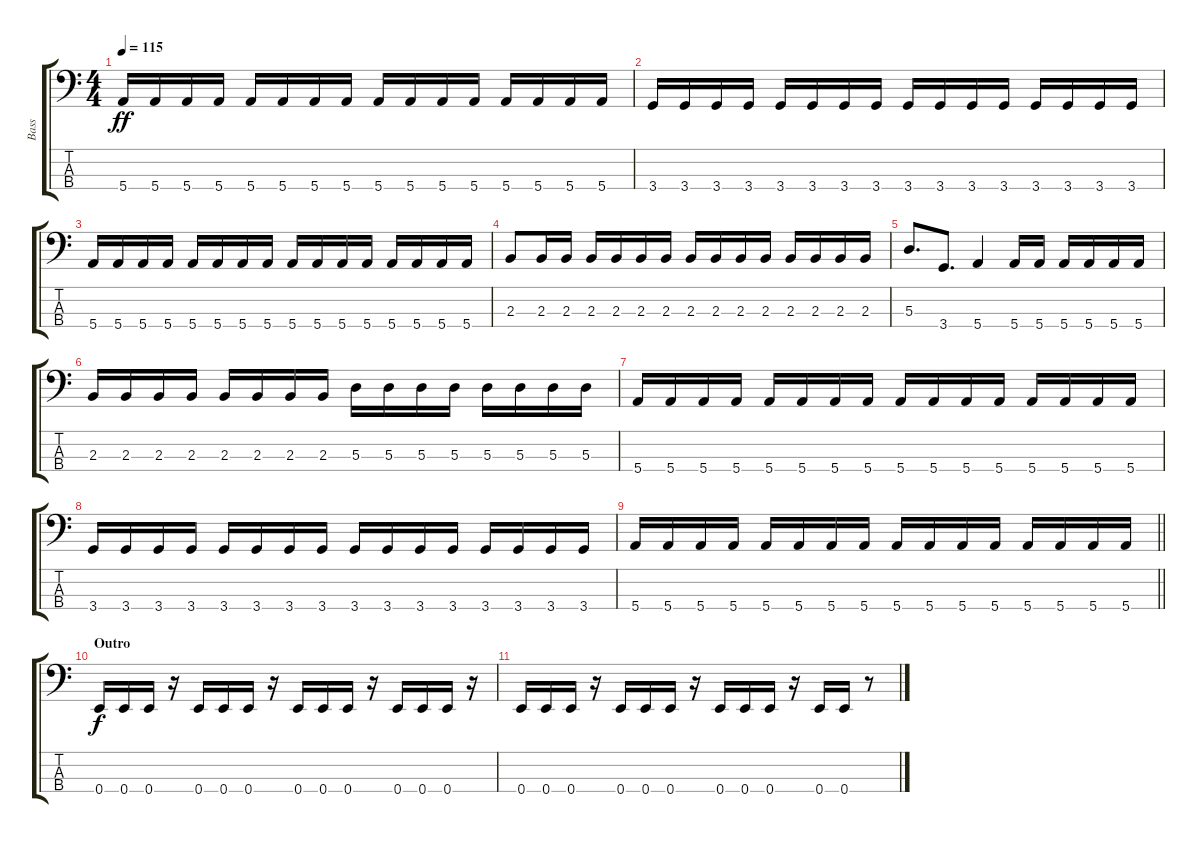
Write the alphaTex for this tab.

\track ("Bass" "Bass") {instrument electricbassfinger}
\staff {score tabs}
\tuning (G2 D2 A1 E1) {hide}
\ts (4 4)
\tempo 115
\clef f4
\ks c
5.4.16{dy ff} 5.4.16 5.4.16 5.4.16 5.4.16 5.4.16 5.4.16 5.4.16 5.4.16 5.4.16 5.4.16 5.4.16 5.4.16 5.4.16 5.4.16 5.4.16 |
3.4.16 3.4.16 3.4.16 3.4.16 3.4.16 3.4.16 3.4.16 3.4.16 3.4.16 3.4.16 3.4.16 3.4.16 3.4.16 3.4.16 3.4.16 3.4.16 |
5.4.16 5.4.16 5.4.16 5.4.16 5.4.16 5.4.16 5.4.16 5.4.16 5.4.16 5.4.16 5.4.16 5.4.16 5.4.16 5.4.16 5.4.16 5.4.16 |
2.3.8 2.3.16 2.3.16 2.3.16 2.3.16 2.3.16 2.3.16 2.3.16 2.3.16 2.3.16 2.3.16 2.3.16 2.3.16 2.3.16 2.3.16 |
5.3.8{d} 3.4.8{d} 5.4.4 5.4.16 5.4.16 5.4.16 5.4.16 5.4.16 5.4.16 |
2.3.16 2.3.16 2.3.16 2.3.16 2.3.16 2.3.16 2.3.16 2.3.16 5.3.16 5.3.16 5.3.16 5.3.16 5.3.16 5.3.16 5.3.16 5.3.16 |
5.4.16 5.4.16 5.4.16 5.4.16 5.4.16 5.4.16 5.4.16 5.4.16 5.4.16 5.4.16 5.4.16 5.4.16 5.4.16 5.4.16 5.4.16 5.4.16 |
3.4.16 3.4.16 3.4.16 3.4.16 3.4.16 3.4.16 3.4.16 3.4.16 3.4.16 3.4.16 3.4.16 3.4.16 3.4.16 3.4.16 3.4.16 3.4.16 |
\barLineRight lightlight
5.4.16 5.4.16 5.4.16 5.4.16 5.4.16 5.4.16 5.4.16 5.4.16 5.4.16 5.4.16 5.4.16 5.4.16 5.4.16 5.4.16 5.4.16 5.4.16 |
\section ("" "Outro")
0.4.16{dy f} 0.4.16 0.4.16 r.16 0.4.16 0.4.16 0.4.16 r.16 0.4.16 0.4.16 0.4.16 r.16 0.4.16 0.4.16 0.4.16 r.16 |
0.4.16 0.4.16 0.4.16 r.16 0.4.16 0.4.16 0.4.16 r.16 0.4.16 0.4.16 0.4.16 r.16 0.4.16 0.4.16 r.8
